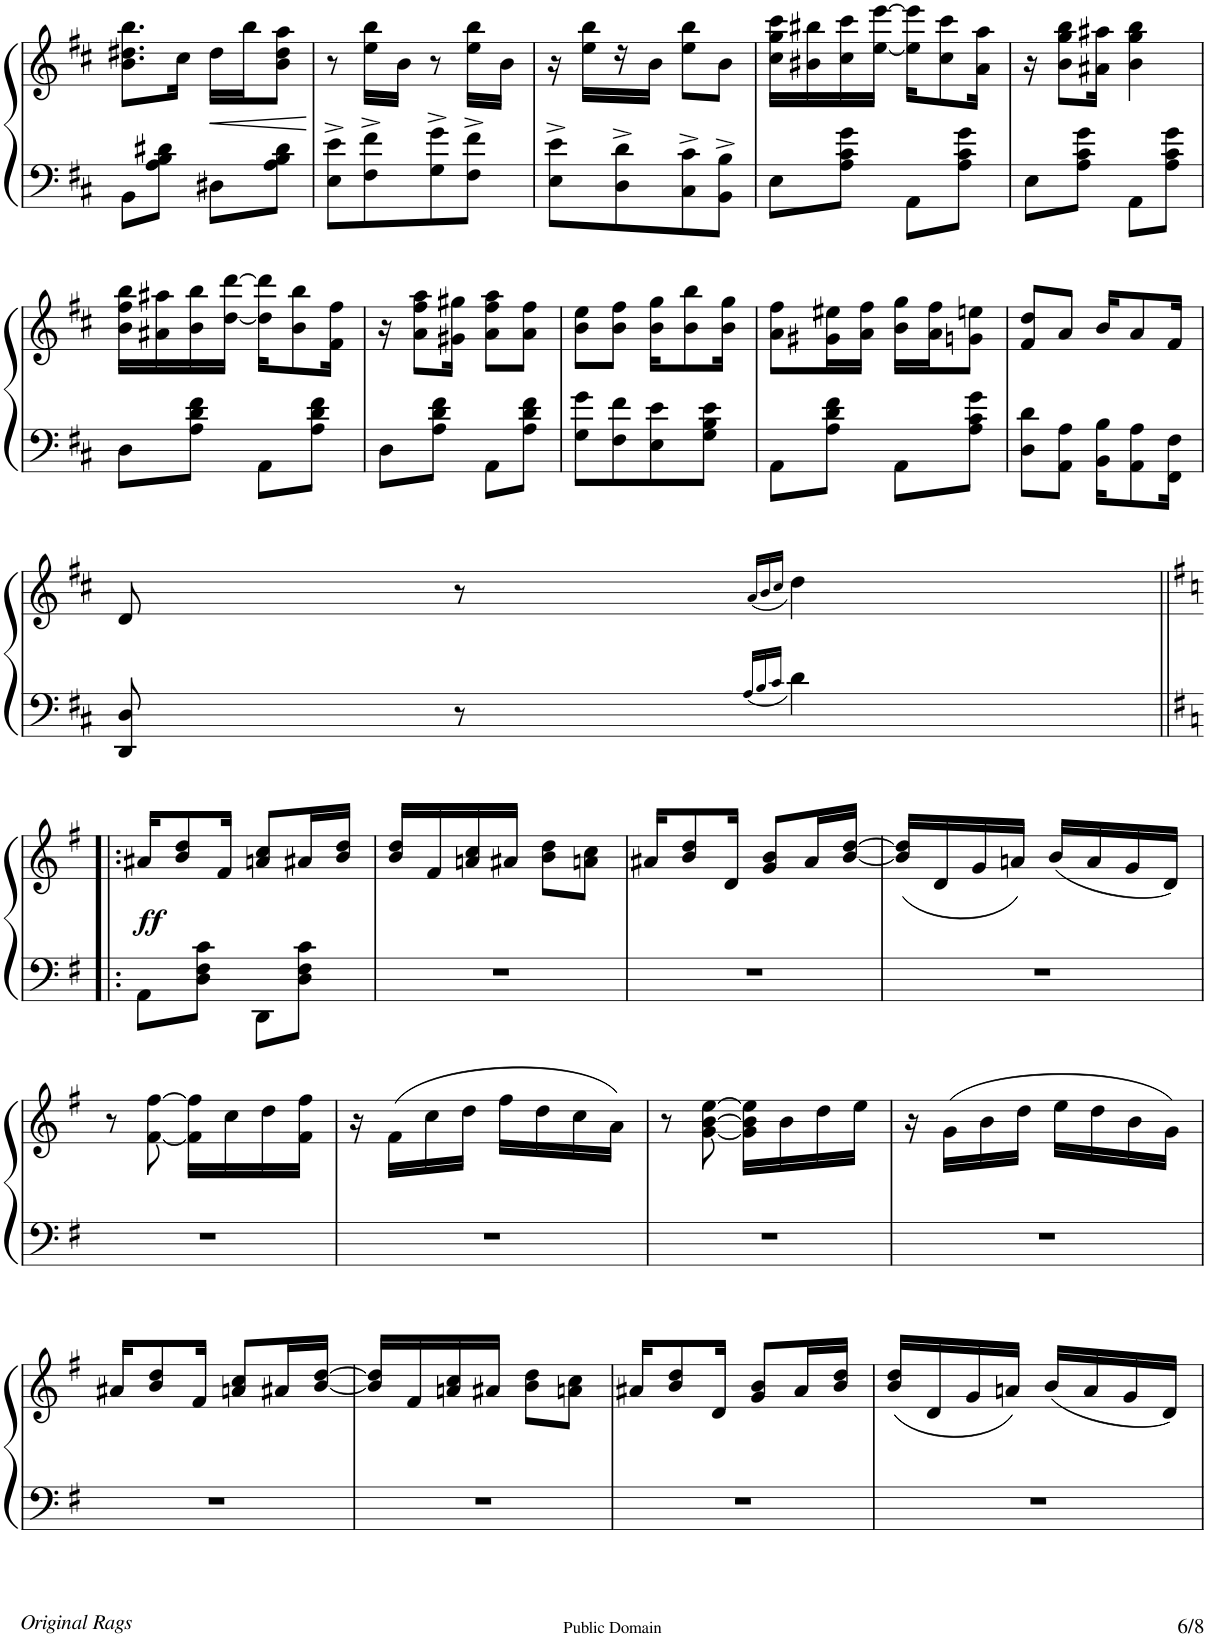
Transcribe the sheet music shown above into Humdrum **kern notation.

**kern	**kern	**dynam
*part1	*part1	*part1
*staff2	*staff1	*staff1/2
*I"Piano	*	*
*I'Pno.	*	*
!!LO:PB:g=z
*clefF4	*clefG2	*
*k[f#c#]	*k[f#c#]	*
*M2/4	*M2/4	*
=83	=83	=83
8BB\L	8.b\ 8.dd#X\ 8.bb\L	.
8A\ 8B\ 8d#X\J	.	.
.	16cc#\Jk	.
!	!	!LO:HP:b
8D#X\L	16dd#\LL	<
.	16bb\J	.
8A\ 8B\ 8d#\J	8b\ 8dd#\ 8aa\J	.
.	.	[
=84	=84	=84
8E\^> 8e\^>L	8r	.
8F#\^> 8f#\^>	16ee\ 16bb\LL	.
.	16b\JJ	.
8G\^> 8g\^>	8r	.
8F#\^> 8f#\^>J	16ee\ 16bb\LL	.
.	16b\JJ	.
=85	=85	=85
8E\^> 8e\^>L	16r	.
.	16ee\ 16bb\LL	.
8D\^> 8d\^>	16r	.
.	16b\JJ	.
8C#\^> 8c#\^>	8ee\ 8bb\L	.
8BB\^> 8B\^>J	8b\J	.
=86	=86	=86
8E\L	16cc#\ 16gg\ 16ccc#\LL	.
.	16b#X\ 16bb#X\	.
8A\ 8c#\ 8g\J	16cc#\ 16ccc#\	.
.	[16ee\ [16eee\JJ	.
8AA\L	16ee\] 16eee\]KL	.
.	8cc#\ 8ccc#\	.
8A\ 8c#\ 8g\J	.	.
.	16a\ 16aa\Jk	.
=87	=87	=87
8E\L	16r	.
.	8b\ 8gg\ 8bb\L	.
8A\ 8c#\ 8g\J	.	.
.	16a#X\ 16aa#X\Jk	.
8AA\L	4b\ 4gg\ 4bb\	.
8A\ 8c#\ 8g\J	.	.
!!LO:LB:g=z
=88	=88	=88
8D\L	16b\ 16ff#\ 16bb\LL	.
.	16a#X\ 16aa#X\	.
8A\ 8d\ 8f#\J	16b\ 16bb\	.
.	[16dd\ [16ddd\JJ	.
8AA\L	16dd\] 16ddd\]KL	.
.	8b\ 8bb\	.
8A\ 8d\ 8f#\J	.	.
.	16f#\ 16ff#\Jk	.
=89	=89	=89
8D\L	16r	.
.	8a\ 8ff#\ 8aa\L	.
8A\ 8d\ 8f#\J	.	.
.	16g#X\ 16gg#X\Jk	.
8AA\L	8a\ 8ff#\ 8aa\L	.
8A\ 8d\ 8f#\J	8a\ 8ff#\J	.
=90	=90	=90
8G\ 8g\L	8b\ 8ee\L	.
8F#\ 8f#\	8b\ 8ff#\J	.
8E\ 8e\	16b\ 16gg\KL	.
.	8b\ 8bb\	.
8G\ 8B\ 8e\J	.	.
.	16b\ 16gg\Jk	.
=91	=91	=91
8AA\L	8a\ 8ff#\L	.
8A\ 8d\ 8f#\J	16g#X\ 16ee#X\L	.
.	16a\ 16ff#\JJ	.
8AA\L	16b\ 16gg\LL	.
.	16a\ 16ff#\J	.
8A\ 8c#\ 8g\J	8gn\ 8een\J	.
=92	=92	=92
8D\ 8d\L	8f#/ 8dd/L	.
8AA\ 8A\J	8a/J	.
16BB\ 16B\KL	16b/KL	.
8AA\ 8A\	8a/	.
16FF#\ 16F#\Jk	16f#/Jk	.
!!LO:LB:g=z
=93	=93	=93
8DD/ 8D/	8d/	.
8r	8r	.
16qA/LL	(16qa/LL	.
16qB/	16qb/	.
16qc#/JJ	16qcc#/JJ	.
4d\	4dd\)	.
!!LO:LB:g=z
=94!|:	=94!|:	=94!|:
*k[f#]	*k[f#]	*
!	!	!LO:DY:b
8AA\L	16a#X/KL	ff
.	8b/ 8dd/	.
8D\ 8F#\ 8c\J	.	.
.	16f#/Jk	.
8DD\L	8an/ 8cc/L	.
8D\ 8F#\ 8c\J	16a#X/L	.
.	16b/ 16dd/JJ	.
=95	=95	=95
2r	16b/ 16dd/LL	.
.	16f#/	.
.	16an/ 16cc/	.
.	16a#X/JJ	.
.	8b\ 8dd\L	.
.	8an\ 8cc\J	.
=96	=96	=96
2r	16a#X/KL	.
.	8b/ 8dd/	.
.	16d/Jk	.
.	8g/ 8b/L	.
.	16a#/L	.
.	[16b/ [16dd/JJ	.
=97	=97	=97
2r	(16b/] 16dd/]LL	.
.	16d/	.
.	16g/	.
.	16an/JJ)	.
.	(16b/LL	.
.	16a/	.
.	16g/	.
.	16d/JJ)	.
!!LO:LB:g=z
=98	=98	=98
2r	8r	.
.	[8f#\ [8ff#\	.
.	16f#\] 16ff#\]LL	.
.	16cc\	.
.	16dd\	.
.	16f#\ 16ff#\JJ	.
=99	=99	=99
2r	16r	.
.	(16f#\LL	.
.	16cc\	.
.	16dd\JJ	.
.	16ff#\LL	.
.	16dd\	.
.	16cc\	.
.	16a\JJ)	.
=100	=100	=100
2r	8r	.
.	[8g\ [8b\ [8ee\	.
.	16g\] 16b\] 16ee\]LL	.
.	16b\	.
.	16dd\	.
.	16ee\JJ	.
=101	=101	=101
2r	16r	.
.	(16g\LL	.
.	16b\	.
.	16dd\JJ	.
.	16ee\LL	.
.	16dd\	.
.	16b\	.
.	16g\JJ)	.
!!LO:LB:g=z
=102	=102	=102
2r	16a#X/KL	.
.	8b/ 8dd/	.
.	16f#/Jk	.
.	8an/ 8cc/L	.
.	16a#X/L	.
.	[16b/ [16dd/JJ	.
=103	=103	=103
2r	16b/] 16dd/]LL	.
.	16f#/	.
.	16an/ 16cc/	.
.	16a#X/JJ	.
.	8b\ 8dd\L	.
.	8an\ 8cc\J	.
=104	=104	=104
2r	16a#X/KL	.
.	8b/ 8dd/	.
.	16d/Jk	.
.	8g/ 8b/L	.
.	16a#/L	.
.	16b/ 16dd/JJ	.
=105	=105	=105
2r	(16b/ 16dd/LL	.
.	16d/	.
.	16g/	.
.	16an/JJ)	.
.	(16b/LL	.
.	16a/	.
.	16g/	.
.	16d/JJ)	.
=	=	=
*-	*-	*-
